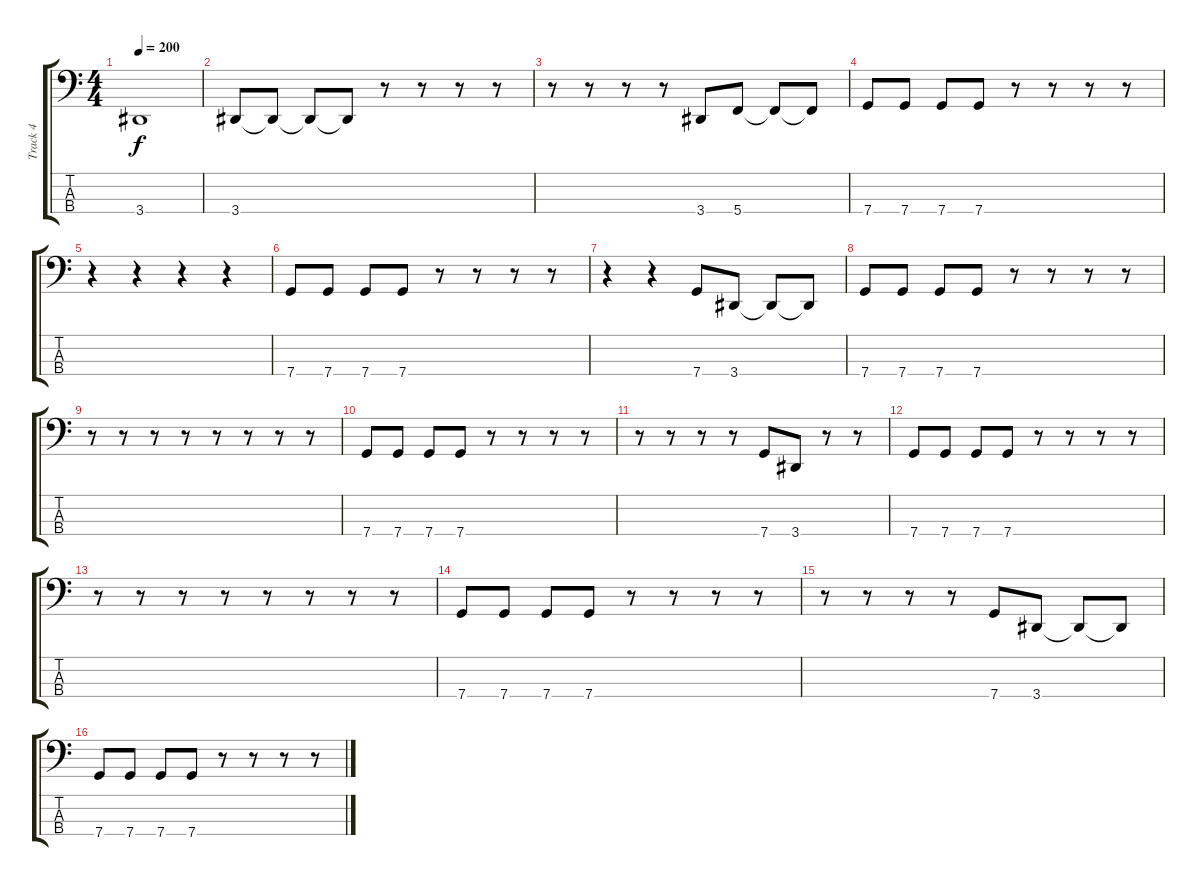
\track ("Track 4" "Track 4") {instrument electricbasspick}
\staff {score tabs}
\tuning (F2 C2 G1 C1) {hide}
\ts (4 4)
\tempo 200
\clef f4
\ks c
3.4{t}.1{dy f} |
3.4.8 3.4{t}.8 3.4{t}.8 3.4{t}.8 r.8 r.8 r.8 r.8 |
r.8 r.8 r.8 r.8 3.4.8 5.4.8 5.4{t}.8 5.4{t}.8 |
7.4.8 7.4.8 7.4.8 7.4.8 r.8 r.8 r.8 r.8 |
r.4 r.4 r.4 r.4 |
7.4.8 7.4.8 7.4.8 7.4.8 r.8 r.8 r.8 r.8 |
r.4 r.4 7.4.8 3.4.8 3.4{t}.8 3.4{t}.8 |
7.4.8 7.4.8 7.4.8 7.4.8 r.8 r.8 r.8 r.8 |
r.8 r.8 r.8 r.8 r.8 r.8 r.8 r.8 |
7.4.8 7.4.8 7.4.8 7.4.8 r.8 r.8 r.8 r.8 |
r.8 r.8 r.8 r.8 7.4.8 3.4.8 r.8 r.8 |
7.4.8 7.4.8 7.4.8 7.4.8 r.8 r.8 r.8 r.8 |
r.8 r.8 r.8 r.8 r.8 r.8 r.8 r.8 |
7.4.8 7.4.8 7.4.8 7.4.8 r.8 r.8 r.8 r.8 |
r.8 r.8 r.8 r.8 7.4.8 3.4.8 3.4{t}.8 3.4{t}.8 |
7.4.8 7.4.8 7.4.8 7.4.8 r.8 r.8 r.8 r.8
